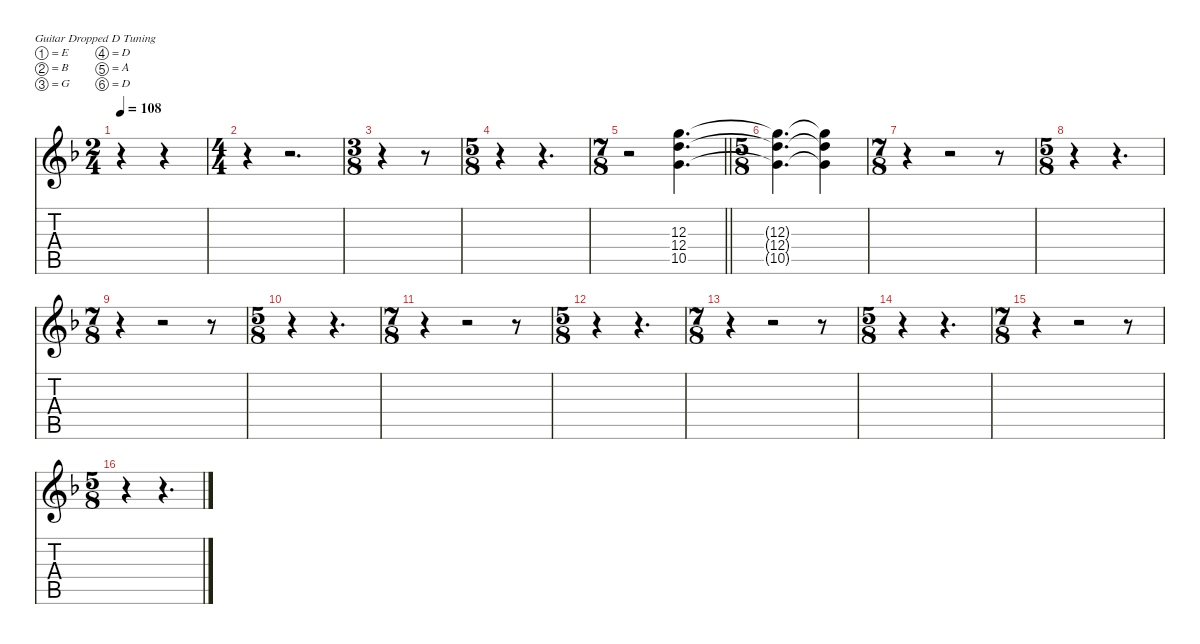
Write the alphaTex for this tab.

\defaultSystemsLayout 4
\hideDynamics
\bracketExtendMode nobrackets
\singleTrackTrackNamePolicy hidden
\multiTrackTrackNamePolicy hidden
\firstSystemTrackNameMode fullname
\firstSystemTrackNameOrientation horizontal
\otherSystemsTrackNameOrientation horizontal
\track ("AJ Delay" "od.guit.") {mute instrument overdrivenguitar}
\staff {score tabs}
\tuning (E4 B3 G3 D3 A2 D2)
\ts (2 4)
\beaming (8 2 2 2 2)
\tempo 108
\clef g2
\ks dminor
r.4{dy f beam Down} r.4{beam Down} |
\ts (4 4)
\beaming (8 2 2 2 2)
r.4{beam Down} r.2{d beam Down} |
\ts (3 8)
\beaming (8 2 2 2 2)
r.4{beam Down} r.8{beam Down} |
\ts (5 8)
\beaming (8 2 2 2 2)
r.4{beam Down} r.4{d beam Down} |
\ts (7 8)
\beaming (8 2 2 2 2)
\barLineRight lightlight
r.2{beam Down} (12.3{acc forcenatural} 12.4{acc forcenatural} 10.5{acc forcenatural}).4{d beam Down} |
\ts (5 8)
\beaming (8 2 2 2 2)
(12.3{t acc forcenatural} 12.4{t acc forcenatural} 10.5{t acc forcenatural}).4{d beam Down} (12.3{t acc forcenatural} 12.4{t acc forcenatural} 10.5{t acc forcenatural}).4{beam Down} |
\ts (7 8)
\beaming (8 2 2 2 2)
r.4{beam Down} r.2{beam Down} r.8{beam Down} |
\ts (5 8)
\beaming (8 2 2 2 2)
r.4{beam Down} r.4{d beam Down} |
\ts (7 8)
\beaming (8 2 2 2 2)
r.4{beam Down} r.2{beam Down} r.8{beam Down} |
\ts (5 8)
\beaming (8 2 2 2 2)
r.4{beam Down} r.4{d beam Down} |
\ts (7 8)
\beaming (8 2 2 2 2)
r.4{beam Down} r.2{beam Down} r.8{beam Down} |
\ts (5 8)
\beaming (8 2 2 2 2)
r.4{beam Down} r.4{d beam Down} |
\ts (7 8)
\beaming (8 2 2 2 2)
r.4{beam Down} r.2{beam Down} r.8{beam Down} |
\ts (5 8)
\beaming (8 2 2 2 2)
r.4{beam Down} r.4{d beam Down} |
\ts (7 8)
\beaming (8 2 2 2 2)
r.4{beam Down} r.2{beam Down} r.8{beam Down} |
\ts (5 8)
\beaming (8 2 2 2 2)
r.4{beam Down} r.4{d beam Down}
